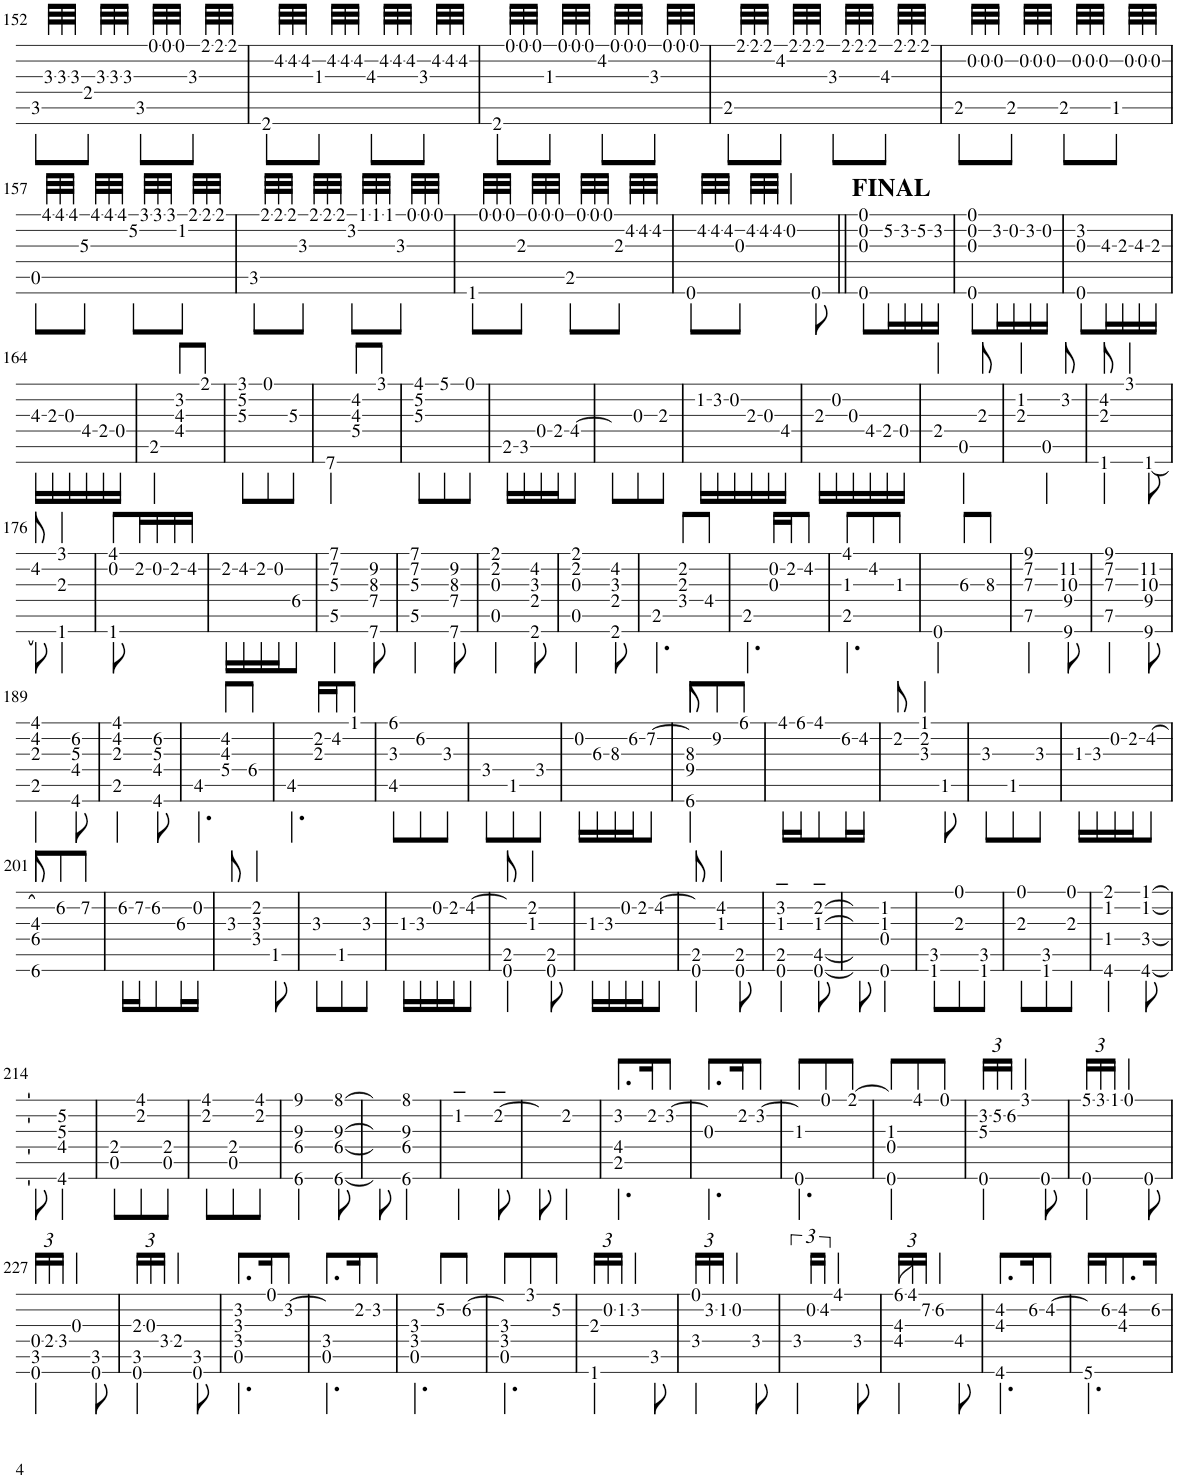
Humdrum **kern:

**kern
*part1
*staff1
*I"Guitar
*I'Guit.
!!LO:PB:g=z
*
*k[f#]
*M2/4
=152
*^
32r	8C\L
32A#X/LLL	.
32A#/	.
32A#/JJJ	.
32r	8E\J
32A#/LLL	.
32A#/	.
32A#/JJJ	.
32r	8C\L
32e/LLL	.
32e/	.
32e/JJJ	.
32r	8A#\J
32f#/LLL	.
32f#/	.
32f#/JJJ	.
=153	=153
32r	8FF#\L
32d#X/LLL	.
32d#/	.
32d#/JJJ	.
32r	8G#X\J
32d#/LLL	.
32d#/	.
32d#/JJJ	.
32r	8B\L
32d#/LLL	.
32d#/	.
32d#/JJJ	.
32r	8A#X\J
32d#/LLL	.
32d#/	.
32d#/JJJ	.
=154	=154
32r	8FF#\L
32e/LLL	.
32e/	.
32e/JJJ	.
32r	8G#X\J
32e/LLL	.
32e/	.
32e/JJJ	.
32r	8d#X\L
32e/LLL	.
32e/	.
32e/JJJ	.
32r	8A#X\J
32e/LLL	.
32e/	.
32e/JJJ	.
=155	=155
32r	8BB\L
32f#/LLL	.
32f#/	.
32f#/JJJ	.
32r	8d#X\J
32f#/LLL	.
32f#/	.
32f#/JJJ	.
32r	8A#X\L
32f#/LLL	.
32f#/	.
32f#/JJJ	.
32r	8B\J
32f#/LLL	.
32f#/	.
32f#/JJJ	.
=156	=156
32r	8BB\L
32B/LLL	.
32B/	.
32B/JJJ	.
32r	8BB\J
32B/LLL	.
32B/	.
32B/JJJ	.
32r	8BB\L
32B/LLL	.
32B/	.
32B/JJJ	.
32r	8BB-X\J
32B/LLL	.
32B/	.
32B/JJJ	.
!!LO:LB:g=z	!!
=157	=157
32r	8AA\L
32g#X/LLL	.
32g#/	.
32g#/JJJ	.
32r	8c\J
32g#/LLL	.
32g#/	.
32g#/JJJ	.
32r	8e\L
32gn/LLL	.
32g/	.
32g/JJJ	.
32r	8c\J
32f#/LLL	.
32f#/	.
32f#/JJJ	.
=158	=158
32r	8C\L
32f#/LLL	.
32f#/	.
32f#/JJJ	.
32r	8B-X\J
32f#/LLL	.
32f#/	.
32f#/JJJ	.
32r	8d\L
32fn/LLL	.
32f/	.
32f/JJJ	.
32r	8B-\J
32e/LLL	.
32e/	.
32e/JJJ	.
=159	=159
32r	8FFn\L
32e/LLL	.
32e/	.
32e/JJJ	.
32r	8A\J
32e/LLL	.
32e/	.
32e/JJJ	.
32r	8BB\L
32e/LLL	.
32e/	.
32e/JJJ	.
32r	8A\J
32d#X/LLL	.
32d#/	.
32d#/JJJ	.
=160	=160
32r	8EE\L
32d#X/LLL	.
32d#/	.
32d#/JJJ	.
32r	8G\J
32d#/LLL	.
32d#/	.
32d#/JJJ	.
4B/	8r
.	8EE\
*v	*v
=161||
*M3/8
*^
!LO:TX:a:B:t=FINAL	!
*v	*v
8EE\ 8G\ 8B\ 8e\L
16e\L
16d\
16e\
16d\JJ
=162
8EE\ 8G\ 8B\ 8e\L
16d\L
16B\
16d\
16B\JJ
=163
8EE\ 8G\ 8d\L
16B\L
16A\
16B\
16A\JJ
!!LO:LB:g=z
=164
16B\LL
16A\
16G\
16F#\
16E\
16D\JJ
=165
*^
8r	4BB\
8F#/ 8B/ 8d/L	.
8f#/J	8ryy
*v	*v
=166
8c\ 8e\ 8g\L
8e\
8c\J
=167
*^
8r	4BB\
8G/ 8B/ 8d#X/L	.
8g/J	8ryy
*v	*v
=168
8c\ 8e\ 8g#X\L
8a\
8e\J
=169
16BB\LL
16C\
16D\
16E\J
[8F#\J
=170
8F#\L]
8G\
8A\J
=171
16c\LL
16d\
16B\
16A\
16G\
16F#\JJ
=172
16A\LL
16B\
16G\
16F#\
16E\
16D\JJ
=173
*^
4E/	8r
.	4AA\
8A/	.
=174	=174
4A/ 4c/	8r
.	4AA\
8d/	.
=175	=175
8A/ 8e-X/	4FFn\
4g/	.
.	[8FF\
!!LO:LB:g=z	!!
=176	=176
8e-X/	8FF\]
4A/ 4g/	4FFn\
=177	=177
8B/ 8g#X/L	8FFn\
16c#X/L	4r
16B/	.
16c#/	.
16d#X/JJ	.
*v	*v
=178
16c#X\LL
16d#X\
16c#\
16B\J
8G#X\J
=179
4D\ 4c\ 4f#\ 4b\
8BB\ 8A\ 8d#X\ 8g#X\
=180
4D\ 4c\ 4f#\ 4b\
8BB\ 8A\ 8d#X\ 8g#X\
=181
4AA\ 4G\ 4c#X\ 4f#\
8FF#\ 8E\ 8A#X\ 8d#X\
=182
4AA\ 4G\ 4c#X\ 4f#\
8FF#\ 8E\ 8A#X\ 8d#X\
=183
*^
8r	4.BB\
8E#X/ 8A/ 8c#X/L	.
8F#/J	.
=184	=184
8r	4.BB\
16F##X/ 16B/LL	.
16c#X/J	.
8d#X/J	.
=185	=185
8G#X/ 8g#X/L	4.BB\
8d#X/	.
8G#/J	.
=186	=186
8r	4EE\
8c#X/L	.
8d#X/J	8ryy
*v	*v
=187
4E\ 4d\ 4f#\ 4cc#X\
8C#X\ 8B\ 8e#X\ 8a#X\
=188
4E\ 4d\ 4f#\ 4cc#X\
8C#X\ 8B\ 8e#X\ 8a#X\
!!LO:LB:g=z
=189
4BB\ 4A\ 4d#X\ 4g#X\
8GG#X\ 8F#\ 8B#X\ 8e#X\
=190
4BB\ 4A\ 4d#X\ 4g#X\
8GG#X\ 8F#\ 8B#X\ 8e#X\
=191
*^
8r	4.C#X\
8F##X/ 8B/ 8d#X/L	.
8G#X/J	.
=192	=192
8r	4.C#X\
16A/ 16c#X/LL	.
16d#X/J	.
8e#X/J	.
*v	*v
=193
8C#X\ 8A#X\ 8a#X\L
8e#X\
8A#\J
=194
8E#X\L
8AA#X\
8E#\J
=195
16B\LL
16c#X\
16d#X\
16e#X\J
[8f#X\J
=196
*^
*	*^
8f#X/L]	4AA#X\	8B/ 8d#X/
8g#X/	.	4ryy
8a#X/J	8r	.
*v	*v	*v
=197
16g#X\LL
16a#X\J
8g#\
16e#X\L
16d#X\JJ
=198
*^
8c#X/	4r
4A#X/ 4c#/ 4e#X/	.
.	8AA#X\
*v	*v
=199
8A#X\L
8AA#X\
8A#\J
=200
16G#X\LL
16A#X\
16B\
16c#X\J
[8d#X\J
!!LO:LB:g=z
=201
*^
8d#/L]	8AA#X/ 8G#X/ 8B/
8e#X/	4ryy
8f#/J	.
*v	*v
=202
16e#X\LL
16f#\J
8e#\
16c#X\L
16B\JJ
=203
*^
8A#X/	4r
4E#X/ 4A#/ 4c#X/	.
.	8AA#X\
*v	*v
=204
8A#X\L
8AA#X\
8A#\J
=205
16G#X\LL
16A#X\
16B\
16c#X\J
[8d#X\J
=206
*^
8d#/]	4EE\ 4BB\
4G#X/ 4c#X/	.
.	8EE\ 8BB\
*v	*v
=207
16G#X\LL
16A#X\
16B\
16c#X\J
[8d#X\J
=208
*^
8d#/]	4EE\ 4BB\
4G#X/ 4d#X/	.
.	8EE\ 8BB\
*v	*v
=209
4EE\~ 4BB\~ 4G#X\~ 4dn\~
[8EE\~ [8C#X\~ [8G#\~ [8c#X\~
=210
8EE\] 8C#\] 8G#\] 8c#\]
4EE\ 4D\ 4G#X\ 4B#X\
=211
8FFn\ 8Cn\L
8A\ 8e\
8FF\ 8C\J
=212
8A\ 8e\L
8FFn\ 8C\
8A\ 8e\J
=213
4GG#X\ 4D#X\ 4B#X\ 4f#X\
[8GG#\ [8E#X\ [8B#\ [8e#X\
!!LO:LB:g=z
=214
8GG#\] 8E#\] 8B#\] 8e#\]
4GG#X\ 4F#\ 4B#X\ 4en\
=215
8AA\ 8E\L
8c#X\ 8g#X\
8AA\ 8E\J
=216
8c#X\ 8g#X\L
8AA\ 8E\
8c#\ 8g#\J
=217
4AA#X\ 4G#X\ 4e\ 4cc#X\
[8AA#\ [8G#\ [8e\ [8ccn\
=218
8AA#\] 8G#\] 8e\] 8cc\]
4AA#X\ 4G#X\ 4e\ 4cc\
=219
4cn~\
[8c#X~\
=220
8c#X\]
4c#X\
=221
*^
8.F#/ 8.dn/L	4.BB\
16c#X/K	.
[8d/J	.
=222	=222
8.d/L]	4.F##X\
16c#X/K	.
[8d/J	.
=223	=223
8d/L]	4.EE\ 4.G#X\
8e/	.
[8f#/J	.
=224	=224
8f#/L]	4EE\ 4D\ 4G#X\
8g#X/	.
8e/J	8r
=225	=225
*Xbrackettup	*
24c/ 24d/LL	4EE\
24e/	.
24fn/JJ	.
4gn/	.
.	8EE\
=226	=226
24a/LL	4EE\
24g/	.
24fn/JJ	.
4e/	.
.	8EE\
!!LO:LB:g=z	!!
=227	=227
24C/ 24D/LL	4EE\
24E/	.
24Fn/JJ	.
4G/	.
.	8EE\ 8C\
=228	=228
24A/LL	4EE\ 4C\
24G/	.
24Fn/JJ	.
4E/	.
.	8EE\ 8C\
=229	=229
8.d/L	4.AA\ 4.Fn\ 4.B-X\
16e/K	.
[8d/J	.
=230	=230
8.d/L]	4.AA\ 4.Fn\
16c#X/K	.
8d/J	.
=231	=231
8r	4.AA\ 4.Fn\ 4.B-X\
8e/L	.
[8fn/J	.
=232	=232
8f/L]	4.AA\ 4.Fn\ 4.B-X\
8g/	.
8e/J	.
=233	=233
24A/LL	4FFn\
24B/	.
24c/JJ	.
4d/	.
.	8C\
=234	=234
24e/LL	4Fn\
24d/	.
24c/JJ	.
4B/	.
.	8F\
=235	=235
*brackettup	*
24r	4E#X\
24B/LL	.
24d#X/JJ	.
4g#X/	.
.	8E#\
=236	=236
*Xbrackettup	*
(24a#X/LL	4F#\ 4B\
24g#X/)	.
24f#/JJ	.
4e#X/	.
.	8F#\
=237	=237
8.B/ 8.d#X/L	4.GG#X\
16e#X/K	.
[8d#/J	.
=238	=238
16d#X/LL]	4.AA\
16e#X/J	.
8.B/ 8.d#X/	.
16e#/Jk	.
*v	*v
=
*-
